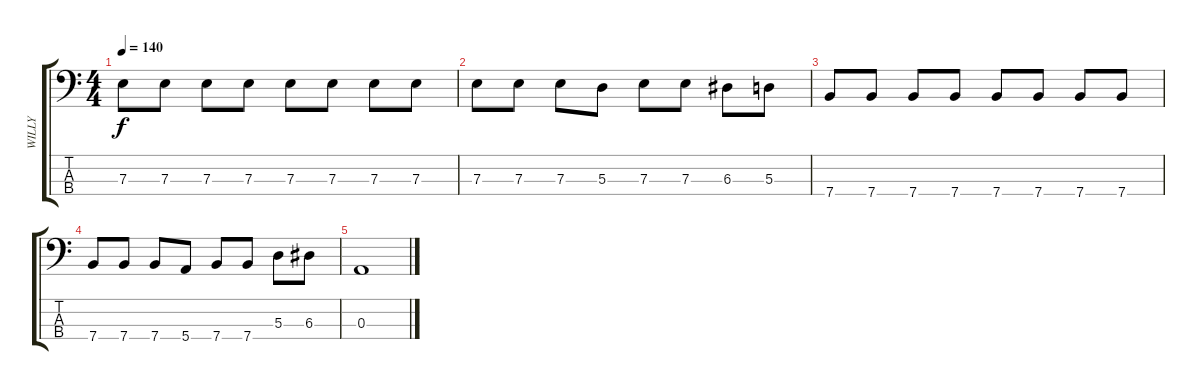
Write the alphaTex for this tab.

\track ("WILLY" "WILLY") {instrument electricbasspick}
\staff {score tabs}
\tuning (G2 D2 A1 E1) {hide}
\ts (4 4)
\tempo 140
\clef f4
\ks c
7.3.8{dy f} 7.3.8 7.3.8 7.3.8 7.3.8 7.3.8 7.3.8 7.3.8 |
7.3.8 7.3.8 7.3.8 5.3.8 7.3.8 7.3.8 6.3.8 5.3.8 |
7.4.8 7.4.8 7.4.8 7.4.8 7.4.8 7.4.8 7.4.8 7.4.8 |
7.4.8 7.4.8 7.4.8 5.4.8 7.4.8 7.4.8 5.3.8 6.3.8 |
0.3.1
